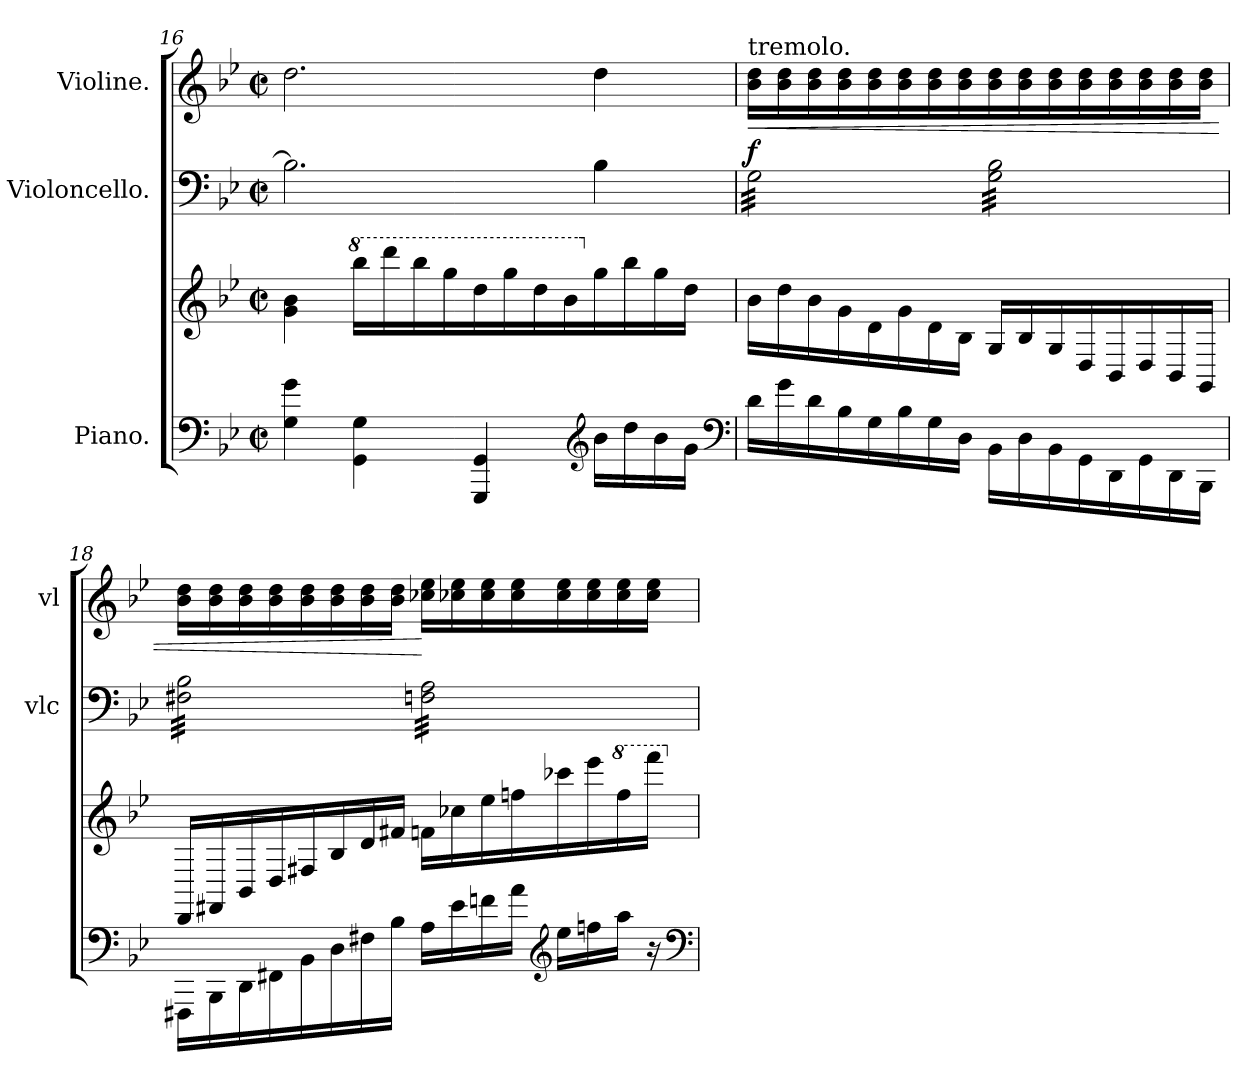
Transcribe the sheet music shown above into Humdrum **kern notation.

**kern	**kern	**kern	**dynam	**kern	**dynam
*part3	*part3	*part2	*part2	*part1	*part1
*staff4	*staff3	*staff2	*staff2	*staff1	*staff1
*I"Piano.	*	*I"Violoncello.	*	*I"Violine.	*
*	*	*I'vlc	*	*I'vl	*
*clefF4	*clefG2	*clefF4	*	*clefG2	*
*k[b-e-]	*k[b-e-]	*k[b-e-]	*	*k[b-e-]	*
*g:	*g:	*g:	*	*g:	*
*M2/2	*M2/2	*M2/2	*	*M2/2	*
*met(c|)	*met(c|)	*met(c|)	*	*met(c|)	*
=16	=16	=16	=16	=16	=16
4G\ 4g\	4g\ 4b-\	2.B-\]	.	2.dd\	.
*	*8va	*	*	*	*
4GG\ 4G\	16bbb-\LL	.	.	.	.
.	16dddd\	.	.	.	.
.	16bbb-\	.	.	.	.
.	16ggg\	.	.	.	.
4GGG/ 4GG/	16ddd\	.	.	.	.
.	16ggg\	.	.	.	.
.	16ddd\	.	.	.	.
.	16bb-\	.	.	.	.
*clefG2	*	*	*	*	*
*	*X8va	*	*	*	*
16b-\LL	16gg\	4B-\	.	4dd\	.
16dd\	16bb-\	.	.	.	.
16b-\	16gg\	.	.	.	.
16g\JJ	16dd\JJ	.	.	.	.
*clefF4	*	*	*	*	*
=17	=17	=17	=17	=17	=17
!	!	!	!	!LO:TX:a:t=tremolo.	!
!	!	!LO:TX:a:t=tremolo.	!	!	!
!	!	!	!LO:DY:a	!	!LO:HP:b
*	*	*tremolo	*	*	*
16d\LL	16b-\LL	32G\LLL	f	16b-\ 16dd\LL	<
.	.	32G\	.	.	.
16g\	16dd\	32G\	.	16b-\ 16dd\	.
.	.	32G\	.	.	.
16d\	16b-\	32G\	.	16b-\ 16dd\	.
.	.	32G\	.	.	.
16B-\	16g\	32G\	.	16b-\ 16dd\	.
.	.	32G\	.	.	.
16G\	16d\	32G\	.	16b-\ 16dd\	.
.	.	32G\	.	.	.
16B-\	16g\	32G\	.	16b-\ 16dd\	.
.	.	32G\	.	.	.
16G\	16d\	32G\	.	16b-\ 16dd\	.
.	.	32G\	.	.	.
16D\JJ	16B-\JJ	32G\	.	16b-\ 16dd\	.
.	.	32G\JJJ	.	.	.
16BB-\LL	16G/LL	32G\ 32B-\LLL	.	16b-\ 16dd\	.
.	.	32G\ 32B-\	.	.	.
16D\	16B-/	32G\ 32B-\	.	16b-\ 16dd\	.
.	.	32G\ 32B-\	.	.	.
16BB-\	16G/	32G\ 32B-\	.	16b-\ 16dd\	.
.	.	32G\ 32B-\	.	.	.
16GG\	16D/	32G\ 32B-\	.	16b-\ 16dd\	.
.	.	32G\ 32B-\	.	.	.
16DD\	16BB-/	32G\ 32B-\	.	16b-\ 16dd\	.
.	.	32G\ 32B-\	.	.	.
16GG\	16D/	32G\ 32B-\	.	16b-\ 16dd\	.
.	.	32G\ 32B-\	.	.	.
16DD\	16BB-/	32G\ 32B-\	.	16b-\ 16dd\	.
.	.	32G\ 32B-\	.	.	.
16BBB-\JJ	16GG/JJ	32G\ 32B-\	.	16b-\ 16dd\JJ	.
.	.	32G\ 32B-\JJJ	.	.	.
=18	=18	=18	=18	=18	=18
16FFF#X\LL	16DD/LL	32F#X\ 32B-\LLL	.	16b-\ 16dd\LL	.
.	.	32F#X\ 32B-\	.	.	.
16BBB-\	16FF#X/	32F#X\ 32B-\	.	16b-\ 16dd\	.
.	.	32F#X\ 32B-\	.	.	.
16DD\	16BB-/	32F#X\ 32B-\	.	16b-\ 16dd\	.
.	.	32F#X\ 32B-\	.	.	.
16FF#X\	16D/	32F#X\ 32B-\	.	16b-\ 16dd\	.
.	.	32F#X\ 32B-\	.	.	.
16BB-\	16F#X/	32F#X\ 32B-\	.	16b-\ 16dd\	.
.	.	32F#X\ 32B-\	.	.	.
16D\	16B-/	32F#X\ 32B-\	.	16b-\ 16dd\	.
.	.	32F#X\ 32B-\	.	.	.
16F#X\	16d/	32F#X\ 32B-\	.	16b-\ 16dd\	.
.	.	32F#X\ 32B-\	.	.	.
16B-\JJ	16f#X/JJ	32F#X\ 32B-\	.	16b-\ 16dd\JJ	.
.	.	32F#X\ 32B-\JJJ	.	.	.
16A\LL	16fn\LL	32Fn\ 32A\LLL	.	16cc-X\ 16ee-\LL	[
.	.	32Fn\ 32A\	.	.	.
16e-\	16cc-X\	32Fn\ 32A\	.	16cc-X\ 16ee-\	.
.	.	32Fn\ 32A\	.	.	.
16fn\	16ee-\	32Fn\ 32A\	.	16cc-\ 16ee-\	.
.	.	32Fn\ 32A\	.	.	.
16a\JJ	16ffn\	32Fn\ 32A\	.	16cc-\ 16ee-\	.
.	.	32Fn\ 32A\	.	.	.
*clefG2	*	*	*	*	*
16ee-\LL	16ccc-X\	32Fn\ 32A\	.	16cc-\ 16ee-\	.
.	.	32Fn\ 32A\	.	.	.
16ffn\	16eee-\	32Fn\ 32A\	.	16cc-\ 16ee-\	.
.	.	32Fn\ 32A\	.	.	.
*	*8va	*	*	*	*
16aa\JJ	16fff\	32Fn\ 32A\	.	16cc-\ 16ee-\	.
.	.	32Fn\ 32A\	.	.	.
16r	16ffff\JJ	32Fn\ 32A\	.	16cc-\ 16ee-\JJ	.
.	.	32Fn\ 32A\JJJ	.	.	.
*	*	*Xtremolo	*	*	*
*clefF4	*	*	*	*	*
*	*X8va	*	*	*	*
=	=	=	=	=	=
*-	*-	*-	*-	*-	*-
